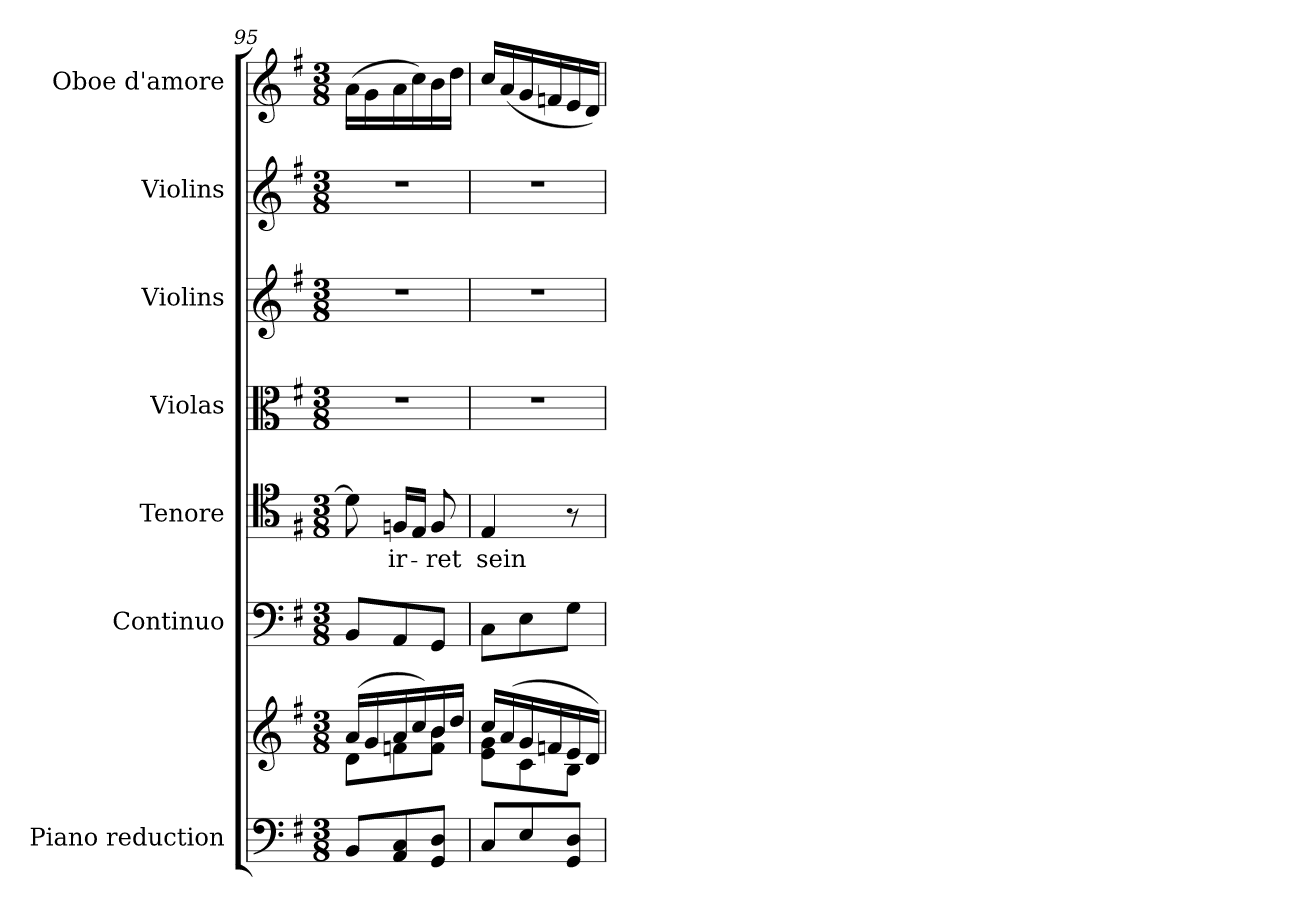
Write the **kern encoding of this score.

**kern	**kern	**kern	**kern	**text	**kern	**kern	**kern	**kern
*part7	*part7	*part6	*part5	*part5	*part4	*part3	*part2	*part1
*staff8	*staff7	*staff6	*staff5	*staff5	*staff4	*staff3	*staff2	*staff1
*I"Piano reduction	*	*I"Continuo	*I"Tenore	*	*I"Violas	*I"Violins	*I"Violins	*I"Oboe d'amore
*I'Pno	*	*	*	*	*	*	*	*I'Ob
*clefF4	*clefG2	*clefF4	*clefC4	*	*clefC3	*clefG2	*clefG2	*clefG2
*k[f#]	*k[f#]	*k[f#]	*k[f#]	*	*k[f#]	*k[f#]	*k[f#]	*k[f#]
*M3/8	*M3/8	*M3/8	*M3/8	*	*M3/8	*M3/8	*M3/8	*M3/8
=95	=95	=95	=95	=95	=95	=95	=95	=95
*	*^	*	*	*	*	*	*	*
8BB/L	(16a/LL	8d\L	8BB/L	8d\]	.	4.r	4.r	4.r	(16a\LL
.	16g/	.	.	.	.	.	.	.	16g\
!	!	!	!	!	!LO:LY:b	!	!	!	!
8AA/ 8C/	16a/	8fn\	8AA/	16Fn/LL	-ir-	.	.	.	16a\
.	16cc/)	.	.	16E/JJ	.	.	.	.	16cc\)
!	!	!	!	!	!LO:LY:b	!	!	!	!
8GG/ 8D/J	16b/	8f\ 8b\J	8GG/J	8F/	-ret	.	.	.	16b\
.	16dd/JJ	.	.	.	.	.	.	.	16dd\JJ
=96	=96	=96	=96	=96	=96	=96	=96	=96	=96
!	!	!	!	!	!LO:LY:b	!	!	!	!
8C/L	16cc/LL	8e\ 8g\L	8C\L	4E/	sein	4.r	4.r	4.r	16cc/LL
.	(16a/	.	.	.	.	.	.	.	(16a/
8E/	16g/	8c\	8E\	.	.	.	.	.	16g/
.	16fn/	.	.	.	.	.	.	.	16fn/
8GG/ 8D/J	16e/	8B\J	8G\J	8r	.	.	.	.	16e/
.	16d/JJ)	.	.	.	.	.	.	.	16d/JJ)
*	*v	*v	*	*	*	*	*	*	*
=	=	=	=	=	=	=	=	=
*-	*-	*-	*-	*-	*-	*-	*-	*-
